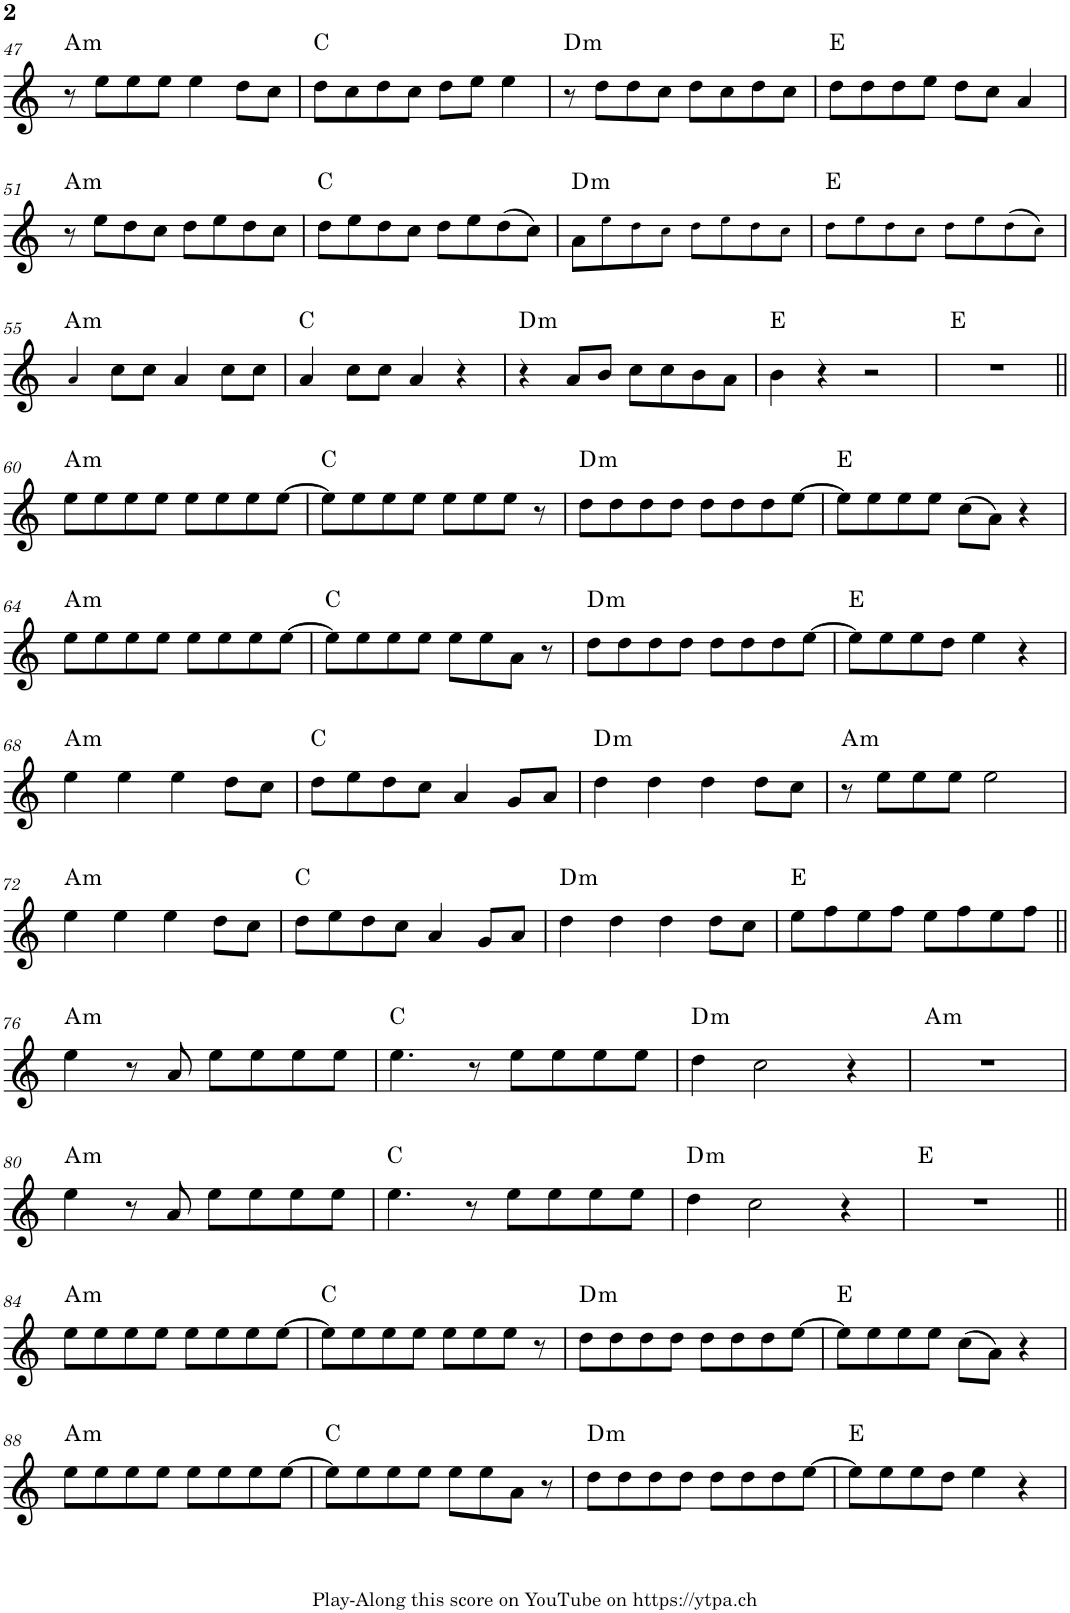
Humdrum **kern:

**kern	**harte
*part1	*part1
*staff1	*
*I"Piano	*
*I'Pno.	*
!!LO:PB:g=z
*clefG2	*
*k[]	*
*M4/4	*
=47	=47
!	!LO:H:kt=m
8r	A:min
8ee\L	.
8ee\	.
8ee\J	.
4ee\	.
8dd\L	.
8cc\J	.
=48	=48
8dd\L	C:maj
8cc\	.
8dd\	.
8cc\J	.
8dd\L	.
8ee\J	.
4ee\	.
=49	=49
!	!LO:H:kt=m
8r	D:min
8dd\L	.
8dd\	.
8cc\J	.
8dd\L	.
8cc\	.
8dd\	.
8cc\J	.
=50	=50
8dd\L	E:maj
8dd\	.
8dd\	.
8ee\J	.
8dd\L	.
8cc\J	.
4a/	.
!!LO:LB:g=z
=51	=51
!	!LO:H:kt=m
8r	A:min
8ee\L	.
8dd\	.
8cc\J	.
8dd\L	.
8ee\	.
8dd\	.
8cc\J	.
=52	=52
8dd\L	C:maj
8ee\	.
8dd\	.
8cc\J	.
8dd\L	.
8ee\	.
(8dd\	.
8cc\J)	.
=53	=53
!	!LO:H:kt=m
8a\L	D:min
8ee!\	.
8dd!\	.
8cc!\J	.
8dd!\L	.
8ee!\	.
8dd!\	.
8cc!\J	.
=54	=54
8dd!\L	E:maj
8ee!\	.
8dd!\	.
8cc!\J	.
8dd!\L	.
8ee!\	.
(8dd!\	.
8cc!\J)	.
!!LO:LB:g=z
=55	=55
!	!LO:H:kt=m
4a!/	A:min
8cc\L	.
8cc\J	.
4a/	.
8cc\L	.
8cc\J	.
=56	=56
4a/	C:maj
8cc\L	.
8cc\J	.
4a/	.
4r	.
=57	=57
!	!LO:H:kt=m
4r	D:min
8a/L	.
8b/J	.
8cc\L	.
8cc\	.
8b\	.
8a\J	.
=58	=58
4b\	E:maj
4r	.
2r	.
=59	=59
1r	E:maj
!!LO:LB:g=z
=60||	=60||
!	!LO:H:kt=m
8ee\L	A:min
8ee\	.
8ee\	.
8ee\J	.
8ee\L	.
8ee\	.
8ee\	.
[8ee\J	.
=61	=61
8ee\L]	C:maj
8ee\	.
8ee\	.
8ee\J	.
8ee\L	.
8ee\	.
8ee\J	.
8r	.
=62	=62
!	!LO:H:kt=m
8dd\L	D:min
8dd\	.
8dd\	.
8dd\J	.
8dd\L	.
8dd\	.
8dd\	.
[8ee\J	.
=63	=63
8ee\L]	E:maj
8ee\	.
8ee\	.
8ee\J	.
(8cc\L	.
8a\J)	.
4r	.
!!LO:LB:g=z
=64	=64
!	!LO:H:kt=m
8ee\L	A:min
8ee\	.
8ee\	.
8ee\J	.
8ee\L	.
8ee\	.
8ee\	.
[8ee\J	.
=65	=65
8ee\L]	C:maj
8ee\	.
8ee\	.
8ee\J	.
8ee\L	.
8ee\	.
8a\J	.
8r	.
=66	=66
!	!LO:H:kt=m
8dd\L	D:min
8dd\	.
8dd\	.
8dd\J	.
8dd\L	.
8dd\	.
8dd\	.
[8ee\J	.
=67	=67
8ee\L]	E:maj
8ee\	.
8ee\	.
8dd\J	.
4ee\	.
4r	.
!!LO:LB:g=z
=68	=68
!	!LO:H:kt=m
4ee\	A:min
4ee\	.
4ee\	.
8dd\L	.
8cc\J	.
=69	=69
8dd\L	C:maj
8ee\	.
8dd\	.
8cc\J	.
4a/	.
8g/L	.
8a/J	.
=70	=70
!	!LO:H:kt=m
4dd\	D:min
4dd\	.
4dd\	.
8dd\L	.
8cc\J	.
=71	=71
!	!LO:H:kt=m
8r	A:min
8ee\L	.
8ee\	.
8ee\J	.
2ee\	.
!!LO:LB:g=z
=72	=72
!	!LO:H:kt=m
4ee\	A:min
4ee\	.
4ee\	.
8dd\L	.
8cc\J	.
=73	=73
8dd\L	C:maj
8ee\	.
8dd\	.
8cc\J	.
4a/	.
8g/L	.
8a/J	.
=74	=74
!	!LO:H:kt=m
4dd\	D:min
4dd\	.
4dd\	.
8dd\L	.
8cc\J	.
=75	=75
8ee\L	E:maj
8ff\	.
8ee\	.
8ff\J	.
8ee\L	.
8ff\	.
8ee\	.
8ff\J	.
!!LO:LB:g=z
=76||	=76||
!	!LO:H:kt=m
4ee\	A:min
8r	.
8a/	.
8ee\L	.
8ee\	.
8ee\	.
8ee\J	.
=77	=77
4.ee\	C:maj
8r	.
8ee\L	.
8ee\	.
8ee\	.
8ee\J	.
=78	=78
!	!LO:H:kt=m
4dd\	D:min
2cc\	.
4r	.
=79	=79
!	!LO:H:kt=m
1r	A:min
!!LO:LB:g=z
=80	=80
!	!LO:H:kt=m
4ee\	A:min
8r	.
8a/	.
8ee\L	.
8ee\	.
8ee\	.
8ee\J	.
=81	=81
4.ee\	C:maj
8r	.
8ee\L	.
8ee\	.
8ee\	.
8ee\J	.
=82	=82
!	!LO:H:kt=m
4dd\	D:min
2cc\	.
4r	.
=83	=83
1r	E:maj
!!LO:LB:g=z
=84||	=84||
!	!LO:H:kt=m
8ee\L	A:min
8ee\	.
8ee\	.
8ee\J	.
8ee\L	.
8ee\	.
8ee\	.
[8ee\J	.
=85	=85
8ee\L]	C:maj
8ee\	.
8ee\	.
8ee\J	.
8ee\L	.
8ee\	.
8ee\J	.
8r	.
=86	=86
!	!LO:H:kt=m
8dd\L	D:min
8dd\	.
8dd\	.
8dd\J	.
8dd\L	.
8dd\	.
8dd\	.
[8ee\J	.
=87	=87
8ee\L]	E:maj
8ee\	.
8ee\	.
8ee\J	.
(8cc\L	.
8a\J)	.
4r	.
!!LO:LB:g=z
=88	=88
!	!LO:H:kt=m
8ee\L	A:min
8ee\	.
8ee\	.
8ee\J	.
8ee\L	.
8ee\	.
8ee\	.
[8ee\J	.
=89	=89
8ee\L]	C:maj
8ee\	.
8ee\	.
8ee\J	.
8ee\L	.
8ee\	.
8a\J	.
8r	.
=90	=90
!	!LO:H:kt=m
8dd\L	D:min
8dd\	.
8dd\	.
8dd\J	.
8dd\L	.
8dd\	.
8dd\	.
[8ee\J	.
=91	=91
8ee\L]	E:maj
8ee\	.
8ee\	.
8dd\J	.
4ee\	.
4r	.
=	=
*-	*-
